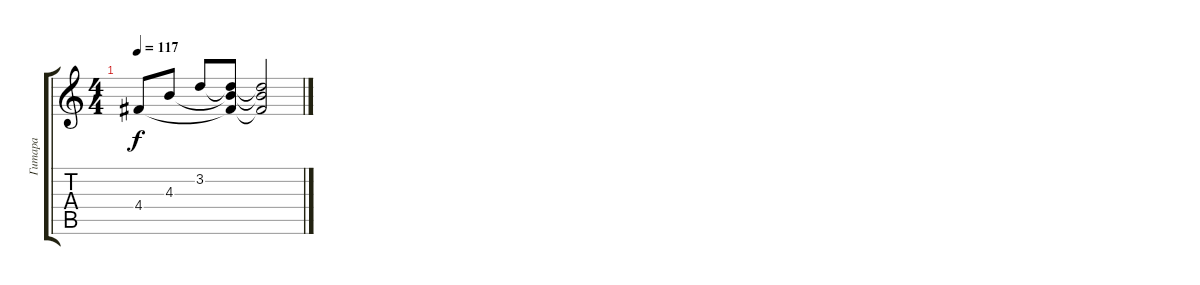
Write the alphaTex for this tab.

\track ("Гитара" "Гитара") {instrument electricguitarclean}
\staff {score tabs}
\tuning (E4 B3 G3 D3 A2 E2) {hide}
\ts (4 4)
\tempo 117
\clef g2
\ks c
4.4.8{dy f} 4.3.8 3.2.8 (3.2{t} 4.3{t} 4.4{t}).8 (3.2{t} 4.3{t} 4.4{t}).2
